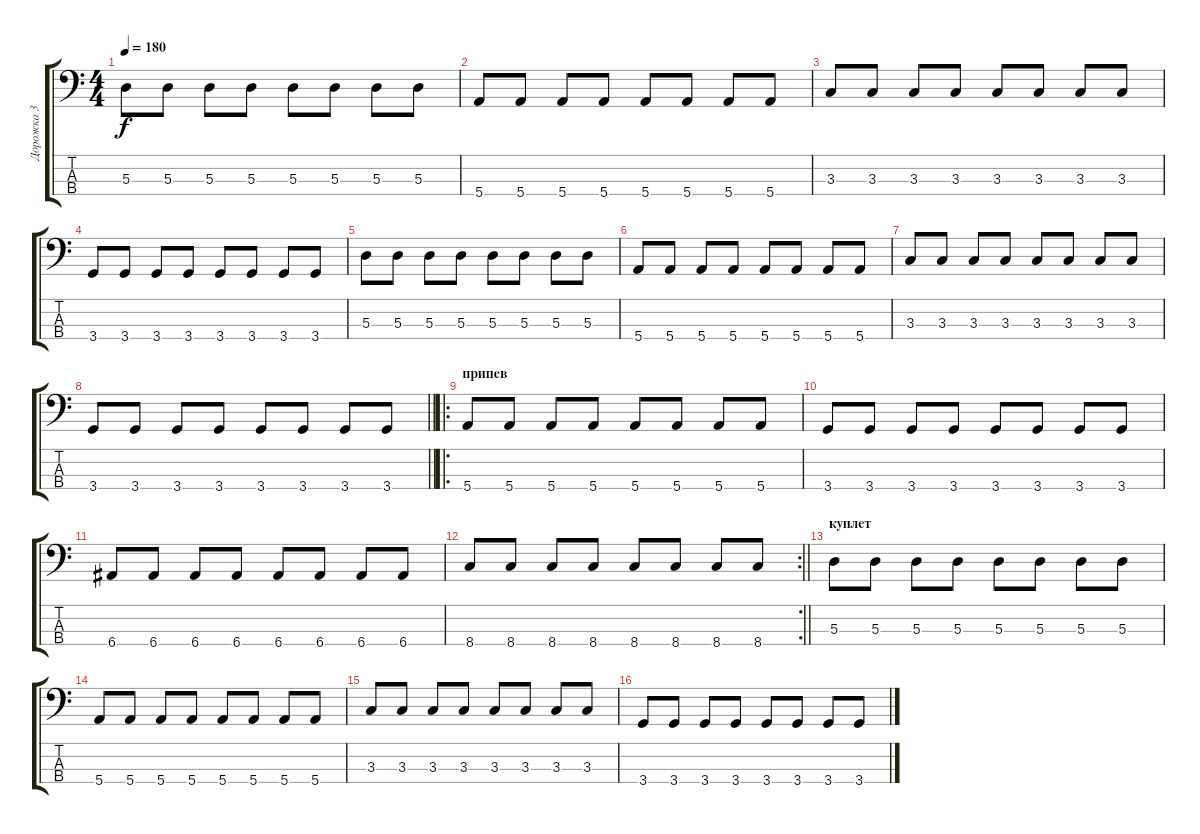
\track ("Дорожка 3" "Дорожка 3") {instrument electricbassfinger}
\staff {score tabs}
\tuning (G2 D2 A1 E1) {hide}
\ts (4 4)
\tempo 180
\clef f4
\ks c
5.3.8{dy f} 5.3.8 5.3.8 5.3.8 5.3.8 5.3.8 5.3.8 5.3.8 |
5.4.8 5.4.8 5.4.8 5.4.8 5.4.8 5.4.8 5.4.8 5.4.8 |
3.3.8 3.3.8 3.3.8 3.3.8 3.3.8 3.3.8 3.3.8 3.3.8 |
3.4.8 3.4.8 3.4.8 3.4.8 3.4.8 3.4.8 3.4.8 3.4.8 |
5.3.8 5.3.8 5.3.8 5.3.8 5.3.8 5.3.8 5.3.8 5.3.8 |
5.4.8 5.4.8 5.4.8 5.4.8 5.4.8 5.4.8 5.4.8 5.4.8 |
3.3.8 3.3.8 3.3.8 3.3.8 3.3.8 3.3.8 3.3.8 3.3.8 |
\barLineRight lightlight
3.4.8 3.4.8 3.4.8 3.4.8 3.4.8 3.4.8 3.4.8 3.4.8 |
\ro
\section ("" "припев")
5.4.8 5.4.8 5.4.8 5.4.8 5.4.8 5.4.8 5.4.8 5.4.8 |
3.4.8 3.4.8 3.4.8 3.4.8 3.4.8 3.4.8 3.4.8 3.4.8 |
6.4.8 6.4.8 6.4.8 6.4.8 6.4.8 6.4.8 6.4.8 6.4.8 |
\rc 2
\barLineRight lightlight
8.4.8 8.4.8 8.4.8 8.4.8 8.4.8 8.4.8 8.4.8 8.4.8 |
\section ("" "куплет")
5.3.8 5.3.8 5.3.8 5.3.8 5.3.8 5.3.8 5.3.8 5.3.8 |
5.4.8 5.4.8 5.4.8 5.4.8 5.4.8 5.4.8 5.4.8 5.4.8 |
3.3.8 3.3.8 3.3.8 3.3.8 3.3.8 3.3.8 3.3.8 3.3.8 |
3.4.8 3.4.8 3.4.8 3.4.8 3.4.8 3.4.8 3.4.8 3.4.8
